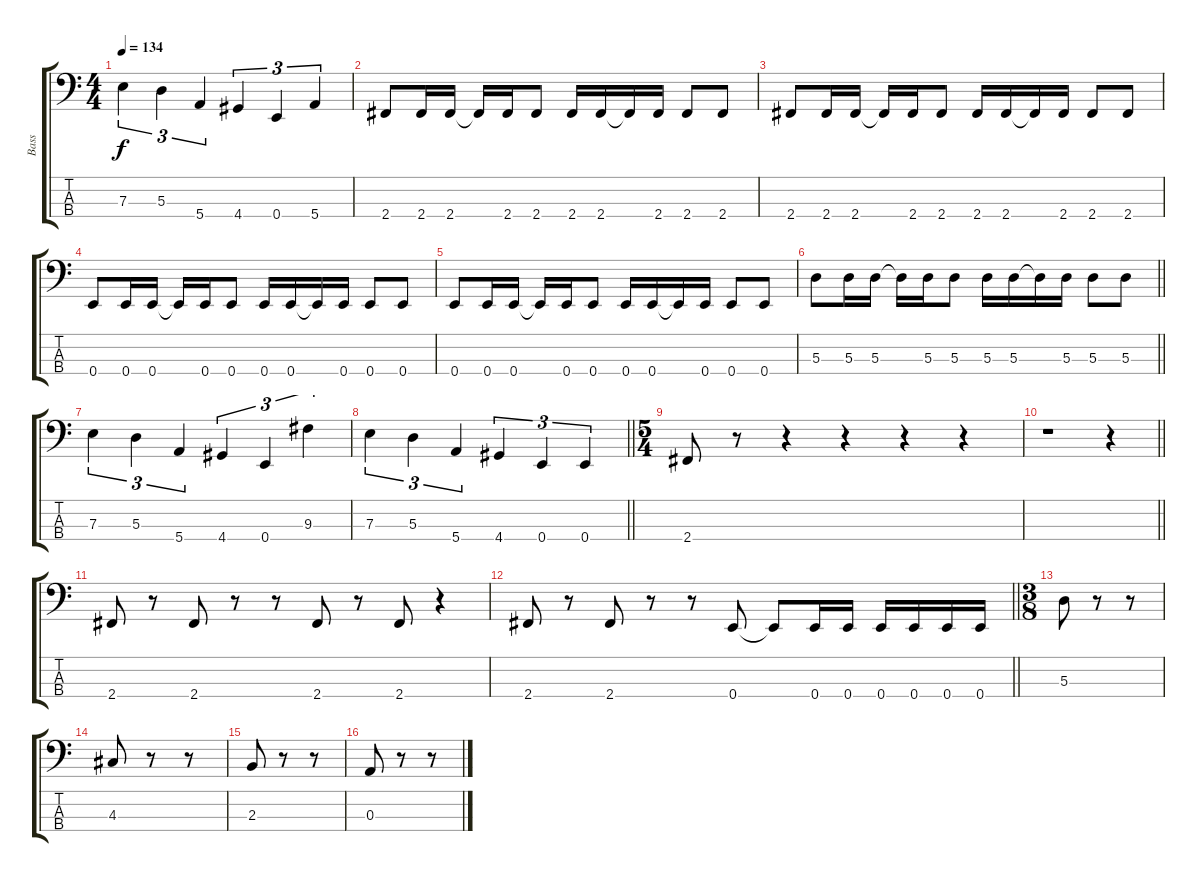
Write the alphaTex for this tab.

\track ("Bass" "Bass") {instrument electricbassfinger}
\staff {score tabs}
\tuning (G2 D2 A1 E1) {hide}
\ts (4 4)
\tempo 134
\clef f4
\ks c
7.3.4{tu (3 2) dy f} 5.3.4{tu (3 2)} 5.4.4{tu (3 2)} 4.4.4{tu (3 2)} 0.4.4{tu (3 2)} 5.4.4{tu (3 2)} |
2.4.8 2.4.16 2.4.16 2.4{t}.16 2.4.16 2.4.8 2.4.16 2.4.16 2.4{t}.16 2.4.16 2.4.8 2.4.8 |
2.4.8 2.4.16 2.4.16 2.4{t}.16 2.4.16 2.4.8 2.4.16 2.4.16 2.4{t}.16 2.4.16 2.4.8 2.4.8 |
0.4.8 0.4.16 0.4.16 0.4{t}.16 0.4.16 0.4.8 0.4.16 0.4.16 0.4{t}.16 0.4.16 0.4.8 0.4.8 |
0.4.8 0.4.16 0.4.16 0.4{t}.16 0.4.16 0.4.8 0.4.16 0.4.16 0.4{t}.16 0.4.16 0.4.8 0.4.8 |
\barLineRight lightlight
5.3.8 5.3.16 5.3.16 5.3{t}.16 5.3.16 5.3.8 5.3.16 5.3.16 5.3{t}.16 5.3.16 5.3.8 5.3.8 |
7.3.4{tu (3 2)} 5.3.4{tu (3 2)} 5.4.4{tu (3 2)} 4.4.4{tu (3 2)} 0.4.4{tu (3 2)} 9.3.4{tu (3 2)} |
\barLineRight lightlight
7.3.4{tu (3 2)} 5.3.4{tu (3 2)} 5.4.4{tu (3 2)} 4.4.4{tu (3 2)} 0.4.4{tu (3 2)} 0.4.4{tu (3 2)} |
\ts (5 4)
2.4.8 r.8 r.4 r.4 r.4 r.4 |
\barLineRight lightlight
r.1 r.4 |
2.4.8 r.8 2.4.8 r.8 r.8 2.4.8 r.8 2.4.8 r.4 |
\barLineRight lightlight
2.4.8 r.8 2.4.8 r.8 r.8 0.4.8 0.4{t}.8 0.4.16 0.4.16 0.4.16 0.4.16 0.4.16 0.4.16 |
\ts (3 8)
5.3.8 r.8 r.8 |
4.3.8 r.8 r.8 |
2.3.8 r.8 r.8 |
0.3.8 r.8 r.8
